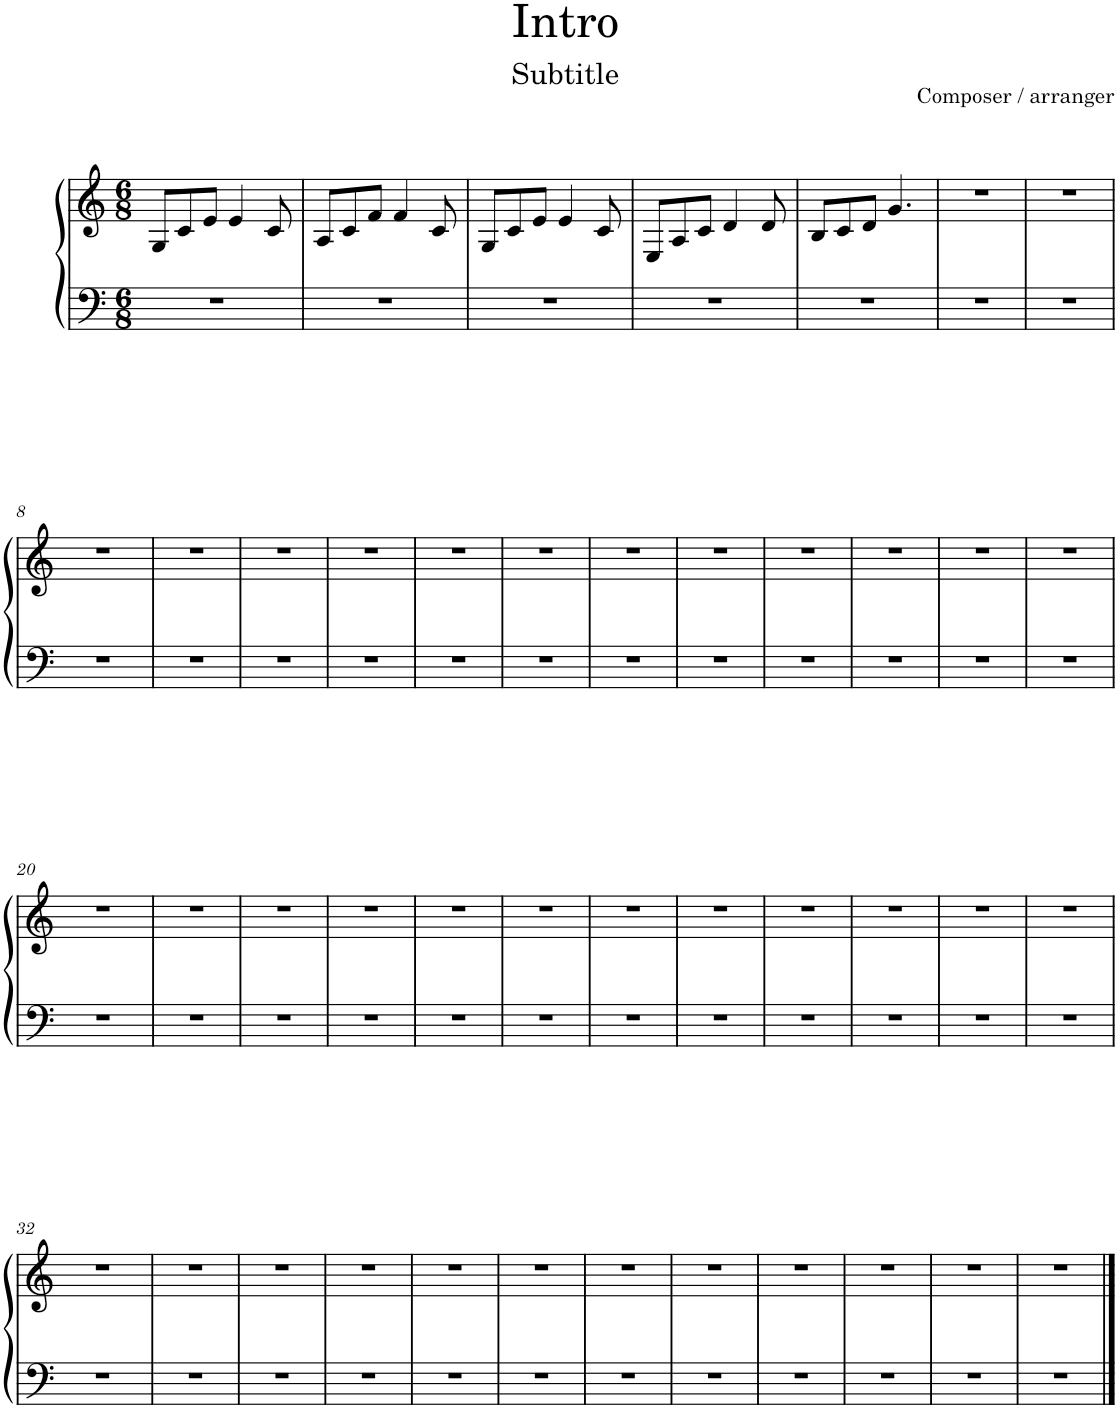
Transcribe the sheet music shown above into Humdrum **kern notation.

**kern	**kern
*part1	*part1
*staff2	*staff1
*I"Piano	*
*I'Pno.	*
*clefF4	*clefG2
*k[]	*k[]
*M6/8	*M6/8
=1	=1
2.r	8G/L
.	8c/
.	8e/J
.	4e/
.	8c/
=2	=2
2.r	8A/L
.	8c/
.	8f/J
.	4f/
.	8c/
=3	=3
2.r	8G/L
.	8c/
.	8e/J
.	4e/
.	8c/
=4	=4
2.r	8E/L
.	8A/
.	8c/J
.	4d/
.	8d/
=5	=5
2.r	8B/L
.	8c/
.	8d/J
.	4.g/
=6	=6
2.r	2.r
=7	=7
2.r	2.r
!!LO:LB:g=z
=8	=8
2.r	2.r
=9	=9
2.r	2.r
=10	=10
2.r	2.r
=11	=11
2.r	2.r
=12	=12
2.r	2.r
=13	=13
2.r	2.r
=14	=14
2.r	2.r
=15	=15
2.r	2.r
=16	=16
2.r	2.r
=17	=17
2.r	2.r
=18	=18
2.r	2.r
=19	=19
2.r	2.r
!!LO:LB:g=z
=20	=20
2.r	2.r
=21	=21
2.r	2.r
=22	=22
2.r	2.r
=23	=23
2.r	2.r
=24	=24
2.r	2.r
=25	=25
2.r	2.r
=26	=26
2.r	2.r
=27	=27
2.r	2.r
=28	=28
2.r	2.r
=29	=29
2.r	2.r
=30	=30
2.r	2.r
=31	=31
2.r	2.r
!!LO:LB:g=z
=32	=32
2.r	2.r
=33	=33
2.r	2.r
=34	=34
2.r	2.r
=35	=35
2.r	2.r
=36	=36
2.r	2.r
=37	=37
2.r	2.r
=38	=38
2.r	2.r
=39	=39
2.r	2.r
=40	=40
2.r	2.r
=41	=41
2.r	2.r
=42	=42
2.r	2.r
=43	=43
2.r	2.r
==	==
*-	*-
